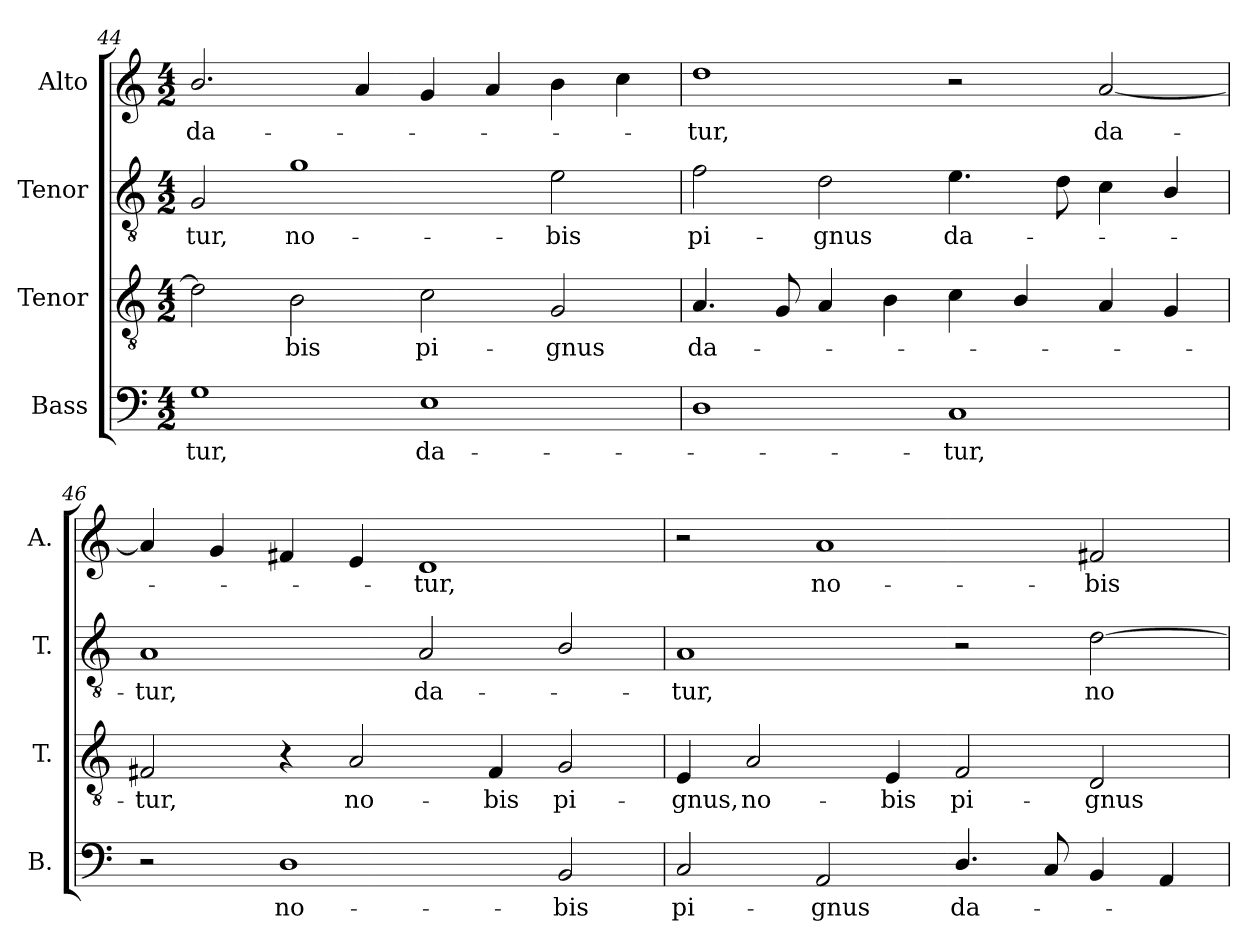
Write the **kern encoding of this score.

**kern	**text	**kern	**text	**kern	**text	**kern	**text
*part4	*part4	*part3	*part3	*part2	*part2	*part1	*part1
*staff4	*staff4	*staff3	*staff3	*staff2	*staff2	*staff1	*staff1
*I"Bass	*	*I"Tenor	*	*I"Tenor	*	*I"Alto	*
*I'B.	*	*I'T.	*	*I'T.	*	*I'A.	*
*clefF4	*	*clefGv2	*	*clefGv2	*	*clefG2	*
*	*	*ITrd7c12	*	*ITrd7c12	*	*	*
*k[]	*	*k[]	*	*k[]	*	*k[]	*
*C:	*	*C:	*	*C:	*	*C:	*
*M4/2	*	*M4/2	*	*M4/2	*	*M4/2	*
=44	=44	=44	=44	=44	=44	=44	=44
!	!LO:LY:b:color=#000000	!	!	!	!	!	!
!	!	!	!	!	!LO:LY:b:color=#000000	!	!
!	!	!	!	!	!	!	!LO:LY:b:color=#000000
1Gi	-tur,	2Di\]	.	2GGi/	-tur,	2.bi/	da-
!	!	!	!LO:LY:b:color=#000000	!	!	!	!
!	!	!	!	!	!LO:LY:b:color=#000000	!	!
.	.	2BBi\	-bis	1Gi	no-	.	.
.	.	.	.	.	.	4ai/	.
!	!LO:LY:b:color=#000000	!	!	!	!	!	!
!	!	!	!LO:LY:b:color=#000000	!	!	!	!
1Ei	da-	2Ci\	pi-	.	.	4gi/	.
.	.	.	.	.	.	4ai/	.
!	!	!	!LO:LY:b:color=#000000	!	!	!	!
!	!	!	!	!	!LO:LY:b:color=#000000	!	!
.	.	2GGi/	-gnus	2Ei\	-bis	4bi\	.
.	.	.	.	.	.	4cci\	.
!!LO:LB:g=z
=45	=45	=45	=45	=45	=45	=45	=45
!	!	!	!LO:LY:b:color=#000000	!	!	!	!
!	!	!	!	!	!LO:LY:b:color=#000000	!	!
!	!	!	!	!	!	!	!LO:LY:b:color=#000000
1Di	.	4.AAi/	da-	2Fi\	pi-	1ddi	-tur,
.	.	8GGi/	.	.	.	.	.
!	!	!	!	!	!LO:LY:b:color=#000000	!	!
.	.	4AAi/	.	2Di\	-gnus	.	.
.	.	4BBi\	.	.	.	.	.
!	!LO:LY:b:color=#000000	!	!	!	!	!	!
!	!	!	!	!	!LO:LY:b:color=#000000	!	!
1Ci	-tur,	4Ci\	.	4.Ei\	da-	2r	.
.	.	4BBi/	.	.	.	.	.
.	.	.	.	8Di\	.	.	.
!	!	!	!	!	!	!	!LO:LY:b:color=#000000
.	.	4AAi/	.	4Ci\	.	[2ai/	da-
.	.	4GGi/	.	4BBi/	.	.	.
=46	=46	=46	=46	=46	=46	=46	=46
!	!	!	!LO:LY:b:color=#000000	!	!	!	!
!	!	!	!	!	!LO:LY:b:color=#000000	!	!
2r	.	2FF#Xi/	-tur,	1AAi	-tur,	4ai/]	.
.	.	.	.	.	.	4gi/	.
!	!LO:LY:b:color=#000000	!	!	!	!	!	!
1Di	no-	4r	.	.	.	4f#Xi/	.
!	!	!	!LO:LY:b:color=#000000	!	!	!	!
.	.	2AAi/	no-	.	.	4ei/	.
!	!	!	!	!	!LO:LY:b:color=#000000	!	!
!	!	!	!	!	!	!	!LO:LY:b:color=#000000
.	.	.	.	2AAi/	da-	1di	-tur,
!	!	!	!LO:LY:b:color=#000000	!	!	!	!
.	.	4FF#i/	-bis	.	.	.	.
!	!LO:LY:b:color=#000000	!	!	!	!	!	!
!	!	!	!LO:LY:b:color=#000000	!	!	!	!
2BBi/	-bis	2GGi/	pi-	2BBi/	.	.	.
=47	=47	=47	=47	=47	=47	=47	=47
!	!LO:LY:b:color=#000000	!	!	!	!	!	!
!	!	!	!LO:LY:b:color=#000000	!	!	!	!
!	!	!	!	!	!LO:LY:b:color=#000000	!	!
2Ci/	pi-	4EEi/	-gnus,	1AAi	-tur,	2r	.
!	!	!	!LO:LY:b:color=#000000	!	!	!	!
.	.	2AAi/	no-	.	.	.	.
!	!LO:LY:b:color=#000000	!	!	!	!	!	!
!	!	!	!	!	!	!	!LO:LY:b:color=#000000
2AAi/	-gnus	.	.	.	.	1ai	no-
!	!	!	!LO:LY:b:color=#000000	!	!	!	!
.	.	4EEi/	-bis	.	.	.	.
!	!LO:LY:b:color=#000000	!	!	!	!	!	!
!	!	!	!LO:LY:b:color=#000000	!	!	!	!
4.Di/	da-	2FFi/	pi-	2r	.	.	.
8Ci/	.	.	.	.	.	.	.
!	!	!	!LO:LY:b:color=#000000	!	!	!	!
!	!	!	!	!	!LO:LY:b:color=#000000	!	!
!	!	!	!	!	!	!	!LO:LY:b:color=#000000
4BBi/	.	2DDi/	-gnus	[2Di\	no-	2f#Xi/	-bis
4AAi/	.	.	.	.	.	.	.
=	=	=	=	=	=	=	=
*-	*-	*-	*-	*-	*-	*-	*-
